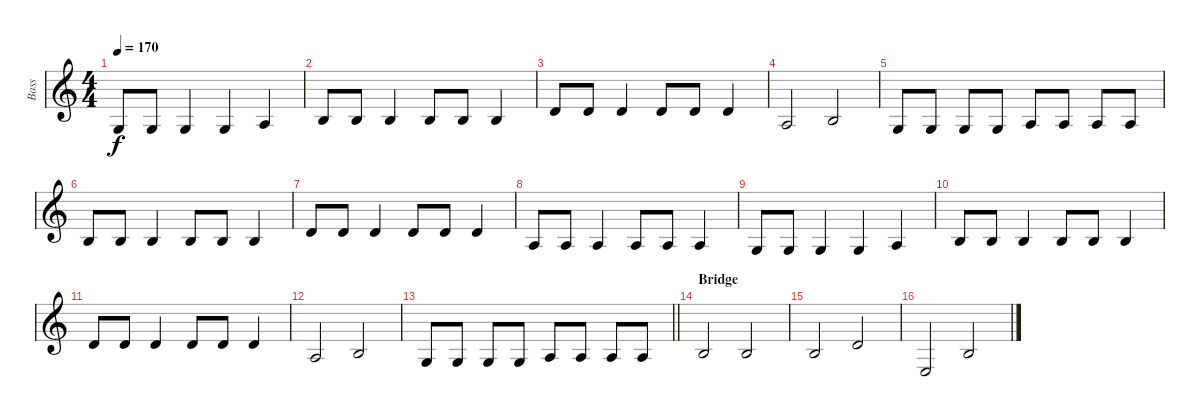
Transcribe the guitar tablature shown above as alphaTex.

\track ("Bass" "Bass") {instrument electricbassfinger}
\staff {score}
\tuning (E4 B3 G3 D3 A2 E2) {hide}
\ts (4 4)
\tempo 170
\clef g2
\ks c
3.6.8{dy f} 3.6.8 3.6.4 3.6.4 5.6.4 |
2.5.8 2.5.8 2.5.4 2.5.8 2.5.8 2.5.4 |
5.5.8 5.5.8 5.5.4 5.5.8 5.5.8 5.5.4 |
0.5.2 2.5.2 |
3.6.8 3.6.8 3.6.8 3.6.8 5.6.8 5.6.8 5.6.8 5.6.8 |
2.5.8 2.5.8 2.5.4 2.5.8 2.5.8 2.5.4 |
5.5.8 5.5.8 5.5.4 5.5.8 5.5.8 5.5.4 |
0.5.8 0.5.8 0.5.4 0.5.8 0.5.8 0.5.4 |
3.6.8 3.6.8 3.6.4 3.6.4 5.6.4 |
2.5.8 2.5.8 2.5.4 2.5.8 2.5.8 2.5.4 |
5.5.8 5.5.8 5.5.4 5.5.8 5.5.8 5.5.4 |
0.5.2 2.5.2 |
\barLineRight lightlight
3.6.8 3.6.8 3.6.8 3.6.8 5.6.8 5.6.8 5.6.8 5.6.8 |
\section ("" "Bridge")
2.5.2 2.5.2 |
2.5.2 5.5.2 |
0.6.2 2.5.2
